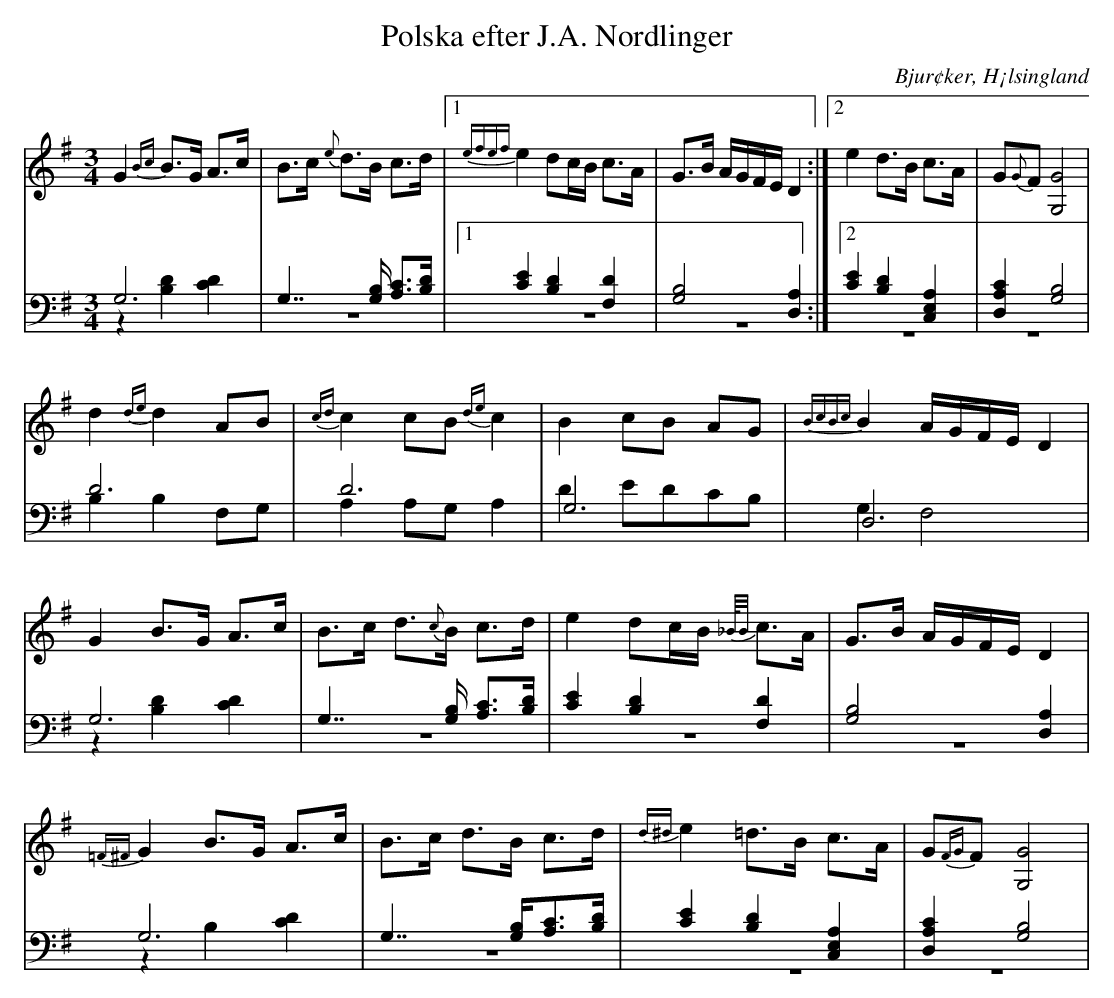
X:1
T: Polska efter J.A. Nordlinger
O: Bjur¢ker, H¡lsingland
M: 3/4
L: 1/8
K: G
V:1
V:2
V:3 merge
V:1
G2 {Bc}B>G A>c|B>c {e}d>B c>d |1 {efef}e2 dc/B/ c>A| G>B A/G/F/E/ D2:|2 e2 d>B c>A|G{G}F [G4G,4]  |
 d2 {de}d2 AB|{cd}c2 cB {de}c2|B2 cB AG|{BcBc}B2 A/G/F/E/ D2 |
G2 B>G A>c|B>c d>{c4/3}B c>d |e2 dc/B/ {_B//B/}c>A|G>B A/G/F/E/ D2 |
{=F^F}G2 B>G A>c |B>c d>B c>d|{d^d}e2 =d>B c>A|G{FG}F [G,4G4] |
V:2 clef=bass
 G,6|G,7/2 [G,/B,/] [A,C]>[B,D]|1 [C2E2] [B,2D2] [F,2D2]| [G,4B,4] [D,2A,2]:|2 [C2E2] [B,2D2] [C,2E,2A,2]| [D,2A,2C2] [G,4B,4]|
D6 |D6 |G,6|D,6 |
G,6 | G,7/2 [G,/B,/] [A,C]>[B,D]| [C2E2] [B,2D2] [F,2D2]| [G,4B,4] [D,2A,2]|
G,6 |G,7/2 [G,/B,/][A,C]>[B,D]|[C2E2] [B,2D2] [C,2E,2A,2]|[D,2A,2C2] [G,4B,4] |
V:3 clef=bass
z2 [B,2D2] [C2D2]| z6|1 z6| z6:|2 z6|  z6|
B,2 B,2 F,G, |A,2 A,G, A,2 |D2 EDCB,|G,2 F,4 |
z2 [B,2D2] [C2D2]| z6 |z6 |z6|
z2 B,2 [C2D2] |z6|z6|z6|
